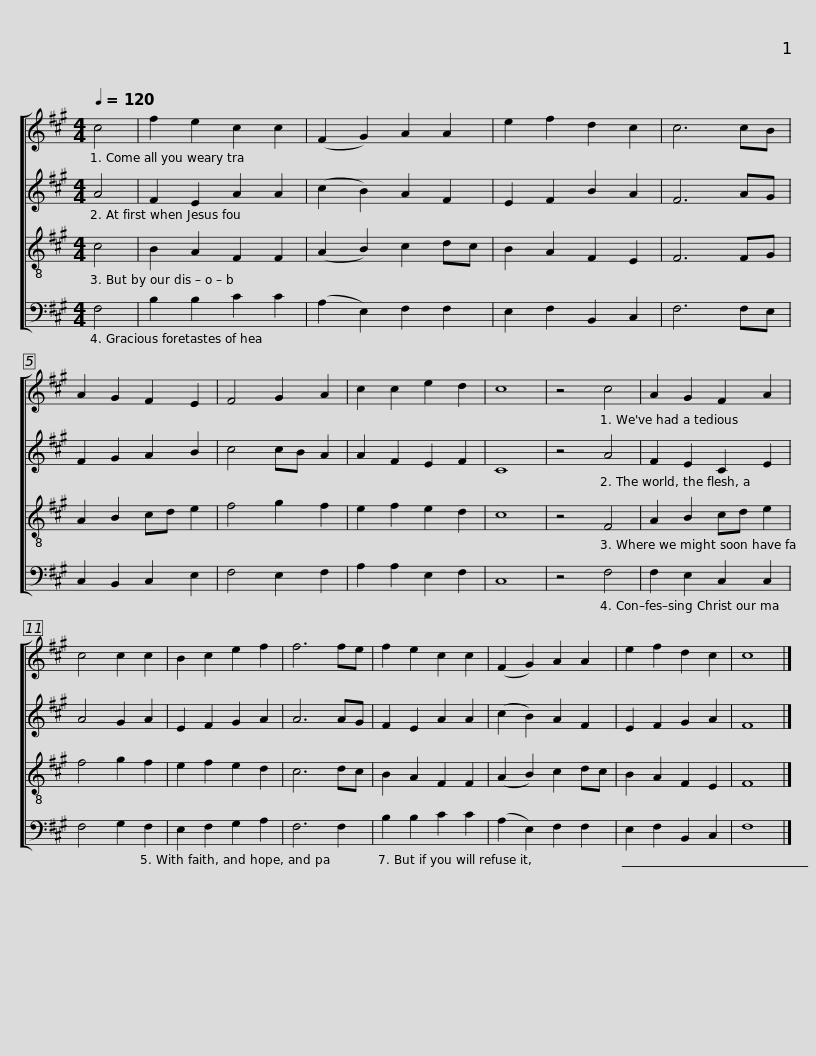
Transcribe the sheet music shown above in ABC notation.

X:1
%%score [ 1 2 3 4 ]
L:1/8
Q:1/4=120
M:4/4
I:linebreak $
K:A
V:1 treble
V:2 treble
V:3 treble-8
V:4 bass
V:1
 c4 | f2 e2 c2 c2 | (F2 G2) A2 A2 | e2 f2 d2 c2 | c6 cB | %5
 A2 G2 F2 E2 | F4 G2 A2 | c2 c2 e2 d2 | c8 | z4 c4 |$ %10
 A2 G2 F2 A2 | c4 c2 c2 | B2 c2 e2 f2 | f6 fe | f2 e2 c2 c2 | %15
 (F2 G2) A2 A2 | e2 f2 d2 c2 | c8 |] %18
V:2
 A4 | F2 E2 A2 A2 | (c2 B2) A2 F2 | E2 F2 B2 A2 | F6 AG | %5
 F2 G2 A2 B2 | c4 cB A2 | A2 F2 E2 F2 | C8 | z4 A4 |$ %10
 F2 E2 C2 E2 | A4 G2 A2 | E2 F2 G2 A2 | A6 AG | F2 E2 A2 A2 | %15
 (c2 B2) A2 F2 | E2 F2 G2 A2 | F8 |] %18
V:3
 c4 | B2 A2 F2 F2 | (A2 B2) c2 dc | B2 A2 F2 E2 | F6 FG | %5
 A2 B2 cd e2 | f4 g2 f2 | e2 f2 e2 d2 | c8 | z4 F4 |$ %10
 A2 B2 cd e2 | f4 g2 f2 | e2 f2 e2 d2 | c6 dc | B2 A2 F2 F2 | %15
 (A2 B2) c2 dc | B2 A2 F2 E2 | F8 |] %18
V:4
 F,4 | B,2 B,2 C2 C2 | (A,2 E,2) F,2 F,2 | E,2 F,2 B,,2 C,2 | F,6 F,E, | %5
 C,2 B,,2 C,2 E,2 | F,4 E,2 F,2 | A,2 A,2 E,2 F,2 | C,8 | z4 F,4 |$ %10
 F,2 E,2 C,2 C,2 | F,4 G,2 F,2 | E,2 F,2 G,2 A,2 | F,6 F,2 | B,2 B,2 C2 C2 | %15
 (A,2 E,2) F,2 F,2 | E,2 F,2 B,,2 C,2 | F,8 |] %18
